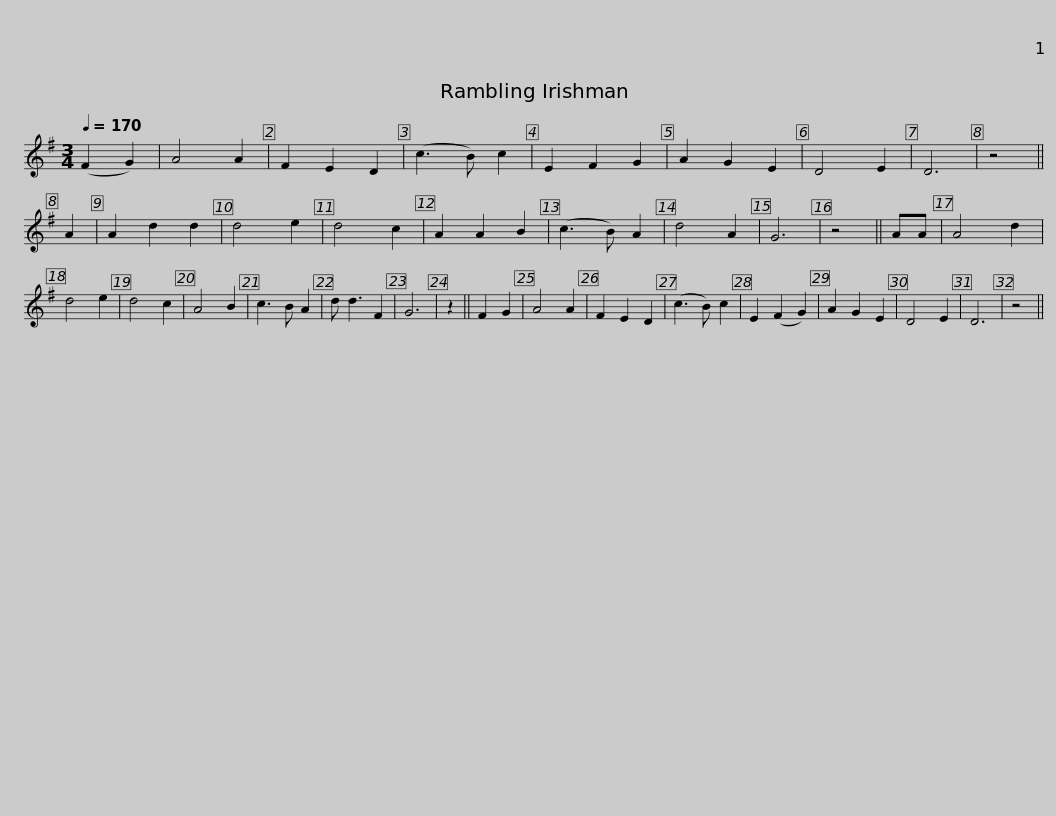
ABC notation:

X:1
L:1/8
Q:1/4=170
M:3/4
I:linebreak $
K:G
V:1 treble
V:1
 (F2 G2) | A4 A2 | F2 E2 D2 | (c3 B) c2 | E2 F2 G2 | %5
 A2 G2 E2 | D4 E2 | D6 | z4 || A2 | %10
 A2 d2 d2 | d4 e2 | d4 c2 | A2 A2 B2 | (c3 B) A2 |$ %15
 d4 A2 | G6 | z4 || AA | A4 d2 | %20
 d4 e2 | d4 c2 | A4 B2 | c3 B A2 | d d3 F2 | %25
 G6 | z2 || F2 G2 | A4 A2 | F2 E2 D2 | %30
 (c3 B) c2 |$ E2 (F2 G2) | A2 G2 E2 | D4 E2 | D6 | %35
 z4 || %36
